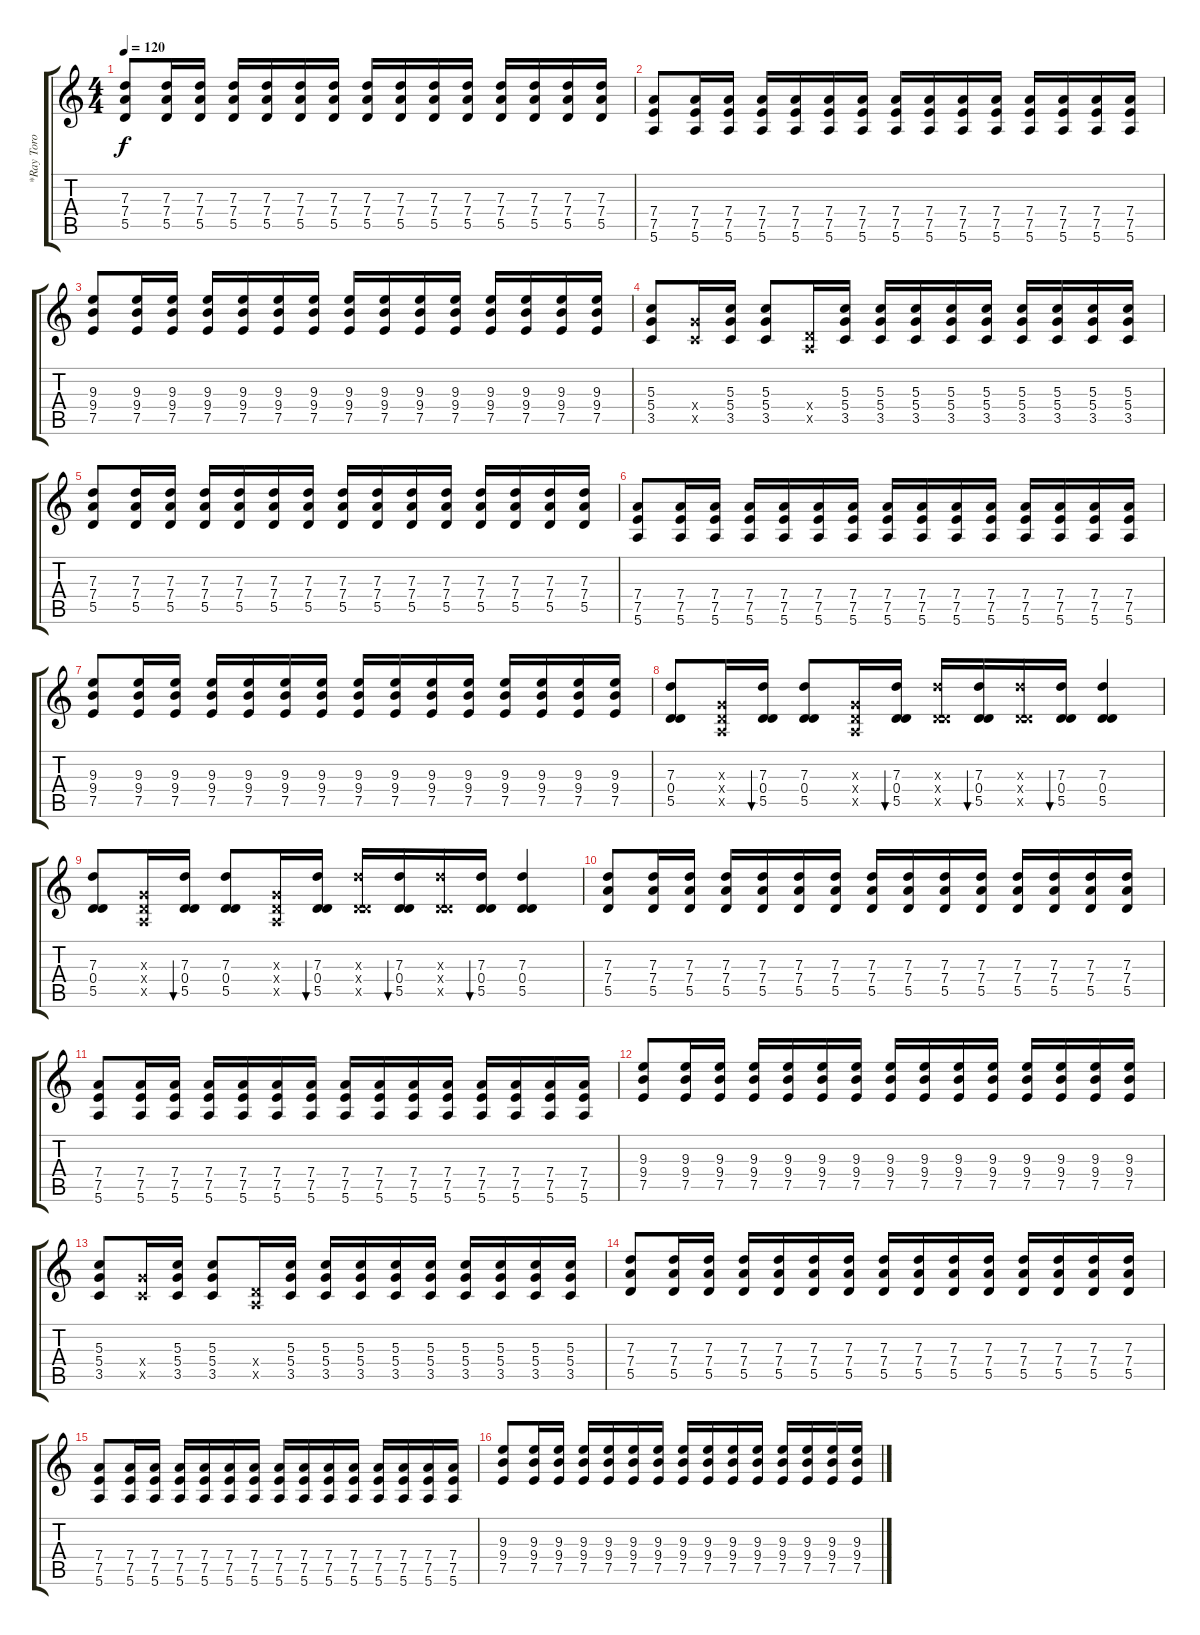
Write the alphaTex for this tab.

\track ("*Ray Toro" "*Ray Toro") {instrument distortionguitar}
\staff {score tabs}
\tuning (E4 B3 G3 D3 A2 E2) {hide}
\ts (4 4)
\tempo 120
\clef g2
\ks c
(7.3 7.4 5.5).8{dy f instrument distortionguitar} (7.3 7.4 5.5).16 (7.3 7.4 5.5).16 (7.3 7.4 5.5).16 (7.3 7.4 5.5).16 (7.3 7.4 5.5).16 (7.3 7.4 5.5).16 (7.3 7.4 5.5).16 (7.3 7.4 5.5).16 (7.3 7.4 5.5).16 (7.3 7.4 5.5).16 (7.3 7.4 5.5).16 (7.3 7.4 5.5).16 (7.3 7.4 5.5).16 (7.3 7.4 5.5).16 |
(7.4 7.5 5.6).8 (7.4 7.5 5.6).16 (7.4 7.5 5.6).16 (7.4 7.5 5.6).16 (7.4 7.5 5.6).16 (7.4 7.5 5.6).16 (7.4 7.5 5.6).16 (7.4 7.5 5.6).16 (7.4 7.5 5.6).16 (7.4 7.5 5.6).16 (7.4 7.5 5.6).16 (7.4 7.5 5.6).16 (7.4 7.5 5.6).16 (7.4 7.5 5.6).16 (7.4 7.5 5.6).16 |
(9.3 9.4 7.5).8 (9.3 9.4 7.5).16 (9.3 9.4 7.5).16 (9.3 9.4 7.5).16 (9.3 9.4 7.5).16 (9.3 9.4 7.5).16 (9.3 9.4 7.5).16 (9.3 9.4 7.5).16 (9.3 9.4 7.5).16 (9.3 9.4 7.5).16 (9.3 9.4 7.5).16 (9.3 9.4 7.5).16 (9.3 9.4 7.5).16 (9.3 9.4 7.5).16 (9.3 9.4 7.5).16 |
(5.3 5.4 3.5).8 (5.4{x} 3.5{x}).16 (5.3 5.4 3.5).16 (5.3 5.4 3.5).8 (0.4{x} 0.5{x}).16 (5.3 5.4 3.5).16 (5.3 5.4 3.5).16 (5.3 5.4 3.5).16 (5.3 5.4 3.5).16 (5.3 5.4 3.5).16 (5.3 5.4 3.5).16 (5.3 5.4 3.5).16 (5.3 5.4 3.5).16 (5.3 5.4 3.5).16 |
(7.3 7.4 5.5).8 (7.3 7.4 5.5).16 (7.3 7.4 5.5).16 (7.3 7.4 5.5).16 (7.3 7.4 5.5).16 (7.3 7.4 5.5).16 (7.3 7.4 5.5).16 (7.3 7.4 5.5).16 (7.3 7.4 5.5).16 (7.3 7.4 5.5).16 (7.3 7.4 5.5).16 (7.3 7.4 5.5).16 (7.3 7.4 5.5).16 (7.3 7.4 5.5).16 (7.3 7.4 5.5).16 |
(7.4 7.5 5.6).8 (7.4 7.5 5.6).16 (7.4 7.5 5.6).16 (7.4 7.5 5.6).16 (7.4 7.5 5.6).16 (7.4 7.5 5.6).16 (7.4 7.5 5.6).16 (7.4 7.5 5.6).16 (7.4 7.5 5.6).16 (7.4 7.5 5.6).16 (7.4 7.5 5.6).16 (7.4 7.5 5.6).16 (7.4 7.5 5.6).16 (7.4 7.5 5.6).16 (7.4 7.5 5.6).16 |
(9.3 9.4 7.5).8 (9.3 9.4 7.5).16 (9.3 9.4 7.5).16 (9.3 9.4 7.5).16 (9.3 9.4 7.5).16 (9.3 9.4 7.5).16 (9.3 9.4 7.5).16 (9.3 9.4 7.5).16 (9.3 9.4 7.5).16 (9.3 9.4 7.5).16 (9.3 9.4 7.5).16 (9.3 9.4 7.5).16 (9.3 9.4 7.5).16 (9.3 9.4 7.5).16 (9.3 9.4 7.5).16 |
(7.3 0.4 5.5).8 (0.3{x} 0.4{x} 0.5{x}).16 (7.3 0.4 5.5).16{bu 120} (7.3 0.4 5.5).8 (0.3{x} 0.4{x} 0.5{x}).16 (7.3 0.4 5.5).16{bu 120} (7.3{x} 0.4{x} 5.5{x}).16 (7.3 0.4 5.5).16{bu 120} (7.3{x} 0.4{x} 5.5{x}).16 (7.3 0.4 5.5).16{bu 120} (7.3 0.4 5.5).4 |
(7.3 0.4 5.5).8 (0.3{x} 0.4{x} 0.5{x}).16 (7.3 0.4 5.5).16{bu 120} (7.3 0.4 5.5).8 (0.3{x} 0.4{x} 0.5{x}).16 (7.3 0.4 5.5).16{bu 120} (7.3{x} 0.4{x} 5.5{x}).16 (7.3 0.4 5.5).16{bu 120} (7.3{x} 0.4{x} 5.5{x}).16 (7.3 0.4 5.5).16{bu 120} (7.3 0.4 5.5).4 |
(7.3 7.4 5.5).8{instrument distortionguitar} (7.3 7.4 5.5).16 (7.3 7.4 5.5).16 (7.3 7.4 5.5).16 (7.3 7.4 5.5).16 (7.3 7.4 5.5).16 (7.3 7.4 5.5).16 (7.3 7.4 5.5).16 (7.3 7.4 5.5).16 (7.3 7.4 5.5).16 (7.3 7.4 5.5).16 (7.3 7.4 5.5).16 (7.3 7.4 5.5).16 (7.3 7.4 5.5).16 (7.3 7.4 5.5).16 |
(7.4 7.5 5.6).8 (7.4 7.5 5.6).16 (7.4 7.5 5.6).16 (7.4 7.5 5.6).16 (7.4 7.5 5.6).16 (7.4 7.5 5.6).16 (7.4 7.5 5.6).16 (7.4 7.5 5.6).16 (7.4 7.5 5.6).16 (7.4 7.5 5.6).16 (7.4 7.5 5.6).16 (7.4 7.5 5.6).16 (7.4 7.5 5.6).16 (7.4 7.5 5.6).16 (7.4 7.5 5.6).16 |
(9.3 9.4 7.5).8 (9.3 9.4 7.5).16 (9.3 9.4 7.5).16 (9.3 9.4 7.5).16 (9.3 9.4 7.5).16 (9.3 9.4 7.5).16 (9.3 9.4 7.5).16 (9.3 9.4 7.5).16 (9.3 9.4 7.5).16 (9.3 9.4 7.5).16 (9.3 9.4 7.5).16 (9.3 9.4 7.5).16 (9.3 9.4 7.5).16 (9.3 9.4 7.5).16 (9.3 9.4 7.5).16 |
(5.3 5.4 3.5).8 (5.4{x} 3.5{x}).16 (5.3 5.4 3.5).16 (5.3 5.4 3.5).8 (0.4{x} 0.5{x}).16 (5.3 5.4 3.5).16 (5.3 5.4 3.5).16 (5.3 5.4 3.5).16 (5.3 5.4 3.5).16 (5.3 5.4 3.5).16 (5.3 5.4 3.5).16 (5.3 5.4 3.5).16 (5.3 5.4 3.5).16 (5.3 5.4 3.5).16 |
(7.3 7.4 5.5).8 (7.3 7.4 5.5).16 (7.3 7.4 5.5).16 (7.3 7.4 5.5).16 (7.3 7.4 5.5).16 (7.3 7.4 5.5).16 (7.3 7.4 5.5).16 (7.3 7.4 5.5).16 (7.3 7.4 5.5).16 (7.3 7.4 5.5).16 (7.3 7.4 5.5).16 (7.3 7.4 5.5).16 (7.3 7.4 5.5).16 (7.3 7.4 5.5).16 (7.3 7.4 5.5).16 |
(7.4 7.5 5.6).8 (7.4 7.5 5.6).16 (7.4 7.5 5.6).16 (7.4 7.5 5.6).16 (7.4 7.5 5.6).16 (7.4 7.5 5.6).16 (7.4 7.5 5.6).16 (7.4 7.5 5.6).16 (7.4 7.5 5.6).16 (7.4 7.5 5.6).16 (7.4 7.5 5.6).16 (7.4 7.5 5.6).16 (7.4 7.5 5.6).16 (7.4 7.5 5.6).16 (7.4 7.5 5.6).16 |
(9.3 9.4 7.5).8 (9.3 9.4 7.5).16 (9.3 9.4 7.5).16 (9.3 9.4 7.5).16 (9.3 9.4 7.5).16 (9.3 9.4 7.5).16 (9.3 9.4 7.5).16 (9.3 9.4 7.5).16 (9.3 9.4 7.5).16 (9.3 9.4 7.5).16 (9.3 9.4 7.5).16 (9.3 9.4 7.5).16 (9.3 9.4 7.5).16 (9.3 9.4 7.5).16 (9.3 9.4 7.5).16
